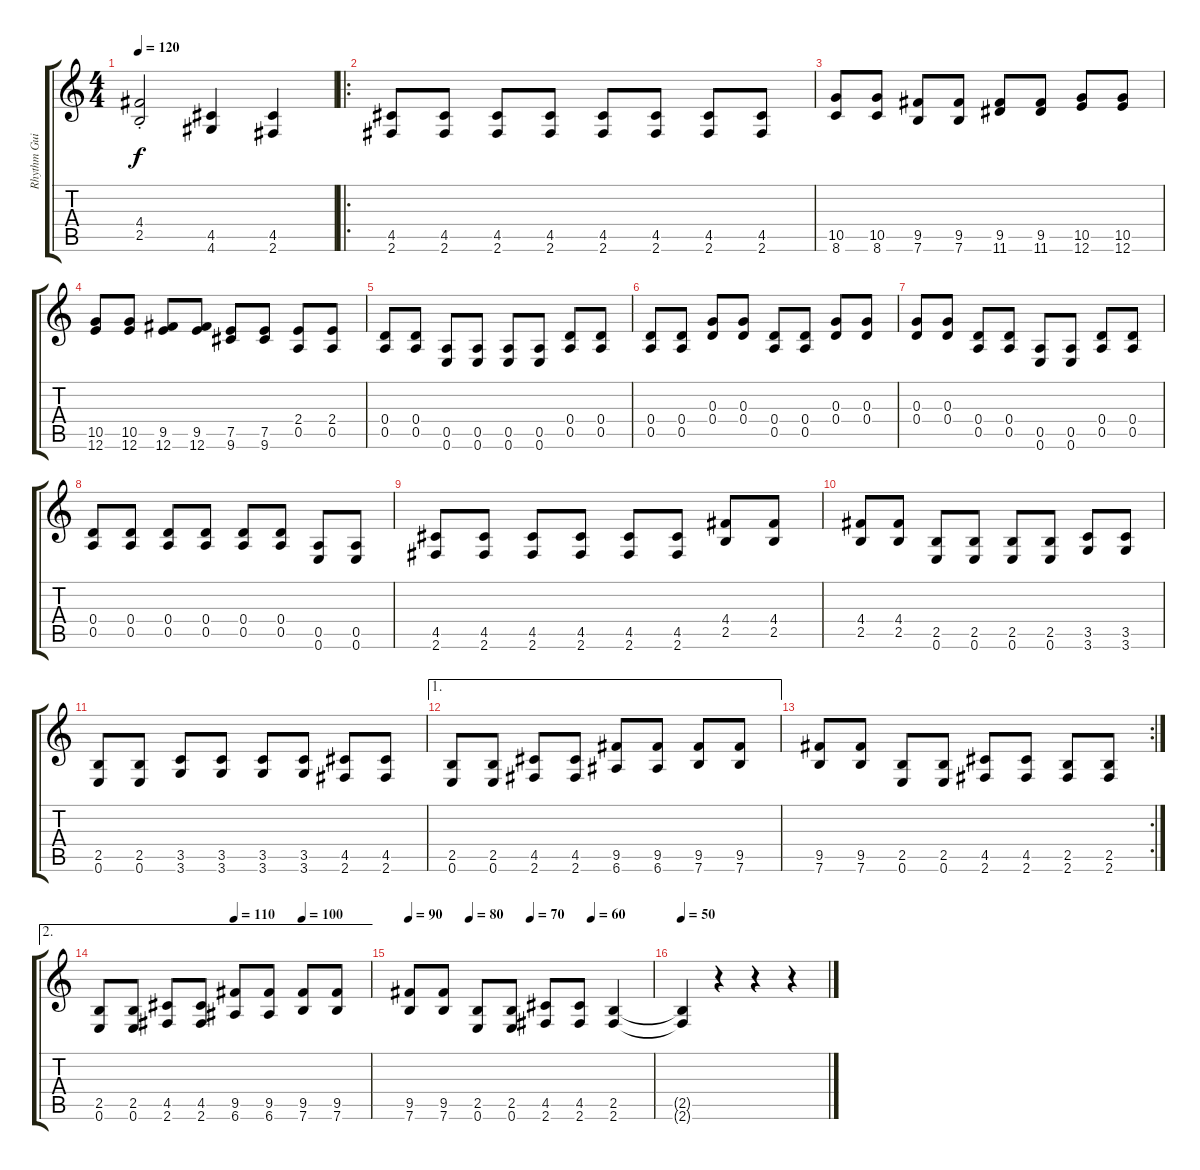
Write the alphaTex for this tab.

\track ("Rhythm Guitar 2" "Rhythm Gui") {instrument overdrivenguitar}
\staff {score tabs}
\tuning (E4 B3 G3 D3 A2 E2) {hide}
\ts (4 4)
\tempo 120
\clef g2
\ks c
(4.4 2.5{st}).2{dy f} (4.5 4.6).4 (4.5 2.6).4 |
\ro
(4.5 2.6).8 (4.5 2.6).8 (4.5 2.6).8 (4.5 2.6).8 (4.5 2.6).8 (4.5 2.6).8 (4.5 2.6).8 (4.5 2.6).8 |
(10.5 8.6).8 (10.5 8.6).8 (9.5 7.6).8 (9.5 7.6).8 (9.5 11.6).8 (9.5 11.6).8 (10.5 12.6).8 (10.5 12.6).8 |
(10.5 12.6).8 (10.5 12.6).8 (9.5 12.6).8 (9.5 12.6).8 (7.5 9.6).8 (7.5 9.6).8 (2.4 0.5).8 (2.4 0.5).8 |
(0.4 0.5).8 (0.4 0.5).8 (0.5 0.6).8 (0.5 0.6).8 (0.5 0.6).8 (0.5 0.6).8 (0.4 0.5).8 (0.4 0.5).8 |
(0.4 0.5).8 (0.4 0.5).8 (0.3 0.4).8 (0.3 0.4).8 (0.4 0.5).8 (0.4 0.5).8 (0.3 0.4).8 (0.3 0.4).8 |
(0.3 0.4).8 (0.3 0.4).8 (0.4 0.5).8 (0.4 0.5).8 (0.5 0.6).8 (0.5 0.6).8 (0.4 0.5).8 (0.4 0.5).8 |
(0.4 0.5).8 (0.4 0.5).8 (0.4 0.5).8 (0.4 0.5).8 (0.4 0.5).8 (0.4 0.5).8 (0.5 0.6).8 (0.5 0.6).8 |
(4.5 2.6).8 (4.5 2.6).8 (4.5 2.6).8 (4.5 2.6).8 (4.5 2.6).8 (4.5 2.6).8 (4.4 2.5).8 (4.4 2.5).8 |
(4.4 2.5).8 (4.4 2.5).8 (2.5 0.6).8 (2.5 0.6).8 (2.5 0.6).8 (2.5 0.6).8 (3.5 3.6).8 (3.5 3.6).8 |
(2.5 0.6).8 (2.5 0.6).8 (3.5 3.6).8 (3.5 3.6).8 (3.5 3.6).8 (3.5 3.6).8 (4.5 2.6).8 (4.5 2.6).8 |
\ae 1
(2.5 0.6).8 (2.5 0.6).8 (4.5 2.6).8 (4.5 2.6).8 (9.5 6.6).8 (9.5 6.6).8 (9.5 7.6).8 (9.5 7.6).8 |
\rc 2
(9.5 7.6).8 (9.5 7.6).8 (2.5 0.6).8 (2.5 0.6).8 (4.5 2.6).8 (4.5 2.6).8 (2.5 2.6).8 (2.5 2.6).8 |
\ae 2
\tempo (110 0.5)
\tempo (100 0.75)
(2.5 0.6).8 (2.5 0.6).8 (4.5 2.6).8 (4.5 2.6).8 (9.5 6.6).8 (9.5 6.6).8 (9.5 7.6).8 (9.5 7.6).8 |
\tempo 90
\tempo (80 0.25)
\tempo (70 0.5)
\tempo (60 0.75)
(9.5 7.6).8 (9.5 7.6).8 (2.5 0.6).8 (2.5 0.6).8 (4.5 2.6).8 (4.5 2.6).8 (2.5 2.6).4 |
\tempo 50
(2.5{t} 2.6{t}).4 r.4 r.4 r.4
